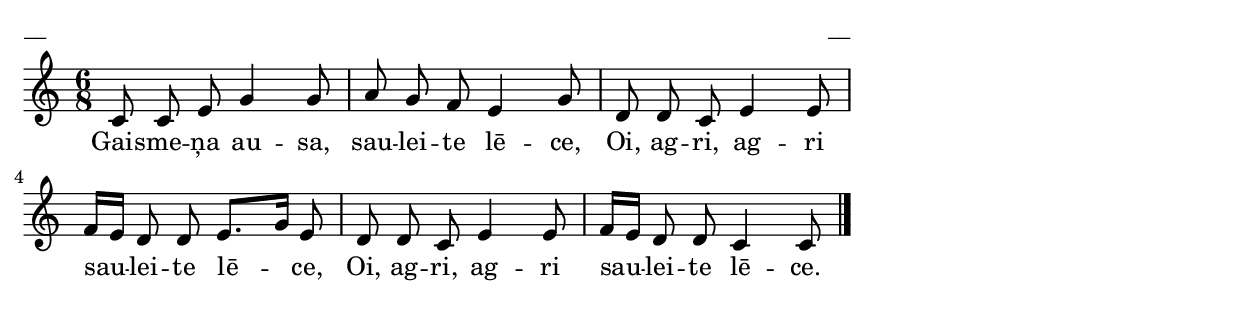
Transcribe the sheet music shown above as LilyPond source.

\version "2.13.16"
%\header {
%    title = "Gaismeņa ausa"
%}
\paper {
line-width = 14\cm
left-margin = 0.4\cm
between-system-padding = 0.1\cm
between-system-space = 0.1\cm
}
\layout {
indent = #0
ragged-last = ##f
}

voiceA = \relative c' {
\clef "treble"
\key c \major
\time 6/8
c8 c e g4 g8 | a8 g f e4 g8 |
d8 d c e4 e8 | f16[ e] d8 d e8.[ g16] e8 |
d8 d c e4 e8 | f16[ e] d8 d c4 c8 
\bar "|."
} 



lyricA = \lyricmode {
Gais -- me -- ņa au -- sa, sau -- lei -- te lē -- ce,
Oi, ag -- ri, ag -- ri sau -- lei -- te lē -- ce,
Oi, ag -- ri, ag -- ri sau -- lei -- te lē -- ce.
}


fullScore = <<
\new Staff {
<<
\new Voice = "voiceA" { \oneVoice \autoBeamOff \voiceA }
\lyricsto "voiceA" \new Lyrics \lyricA
>>
}
>>

\score {
\fullScore
\header { piece = "__" opus = "__" }
}
\markup { \with-color #(x11-color 'white) \sans \smaller "__" }
\score {
\unfoldRepeats
\fullScore
\midi {
\context { \Staff \remove "Staff_performer" }
\context { \Voice \consists "Staff_performer" }
}
}


